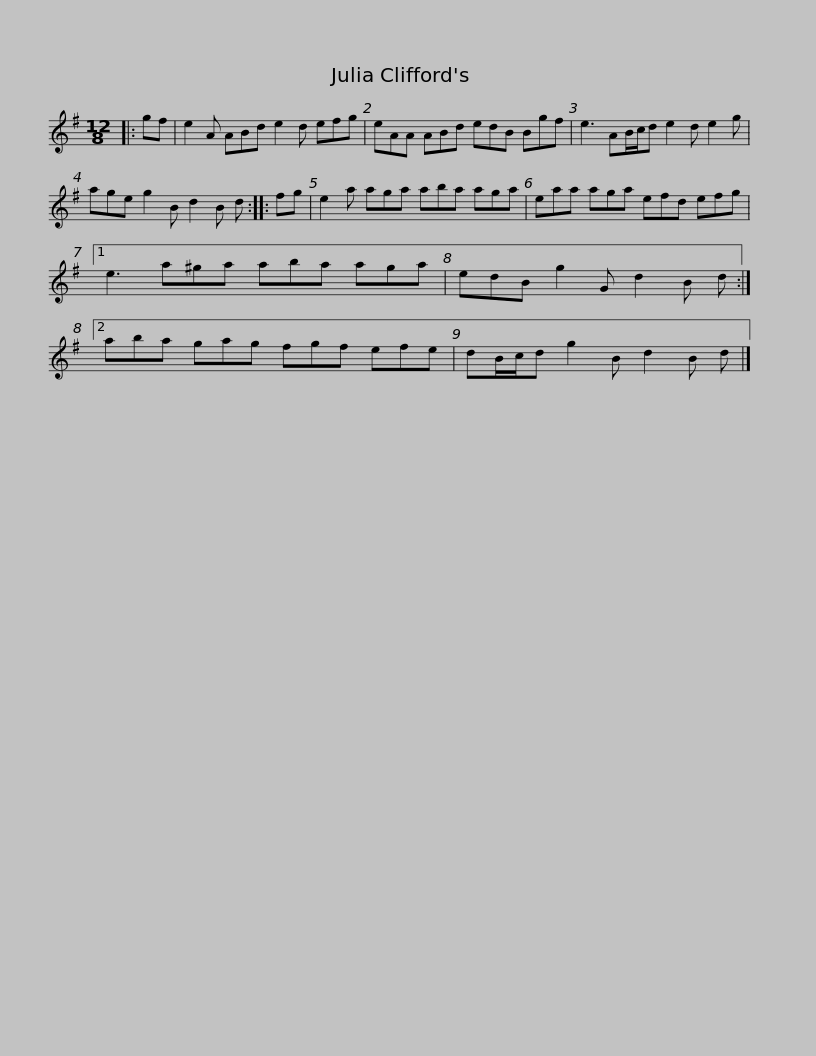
X:1
L:1/8
M:12/8
I:linebreak $
K:G
V:1 treble
V:1
|: gf | e2 A ABd e2 d efg | eAA ABd edB Bgf | e3 AB/c/d e2 d e2 g |$ age g2 B d2 B d :: %5
 fg | e2 a aga aba aga | eaa aga efd efg |1$ e3 a^ga aba aga | edB g2 G d2 B d :|2 %10
 aba gag fgf efe |$ dB/c/d g2 B d2 B d |] %12
